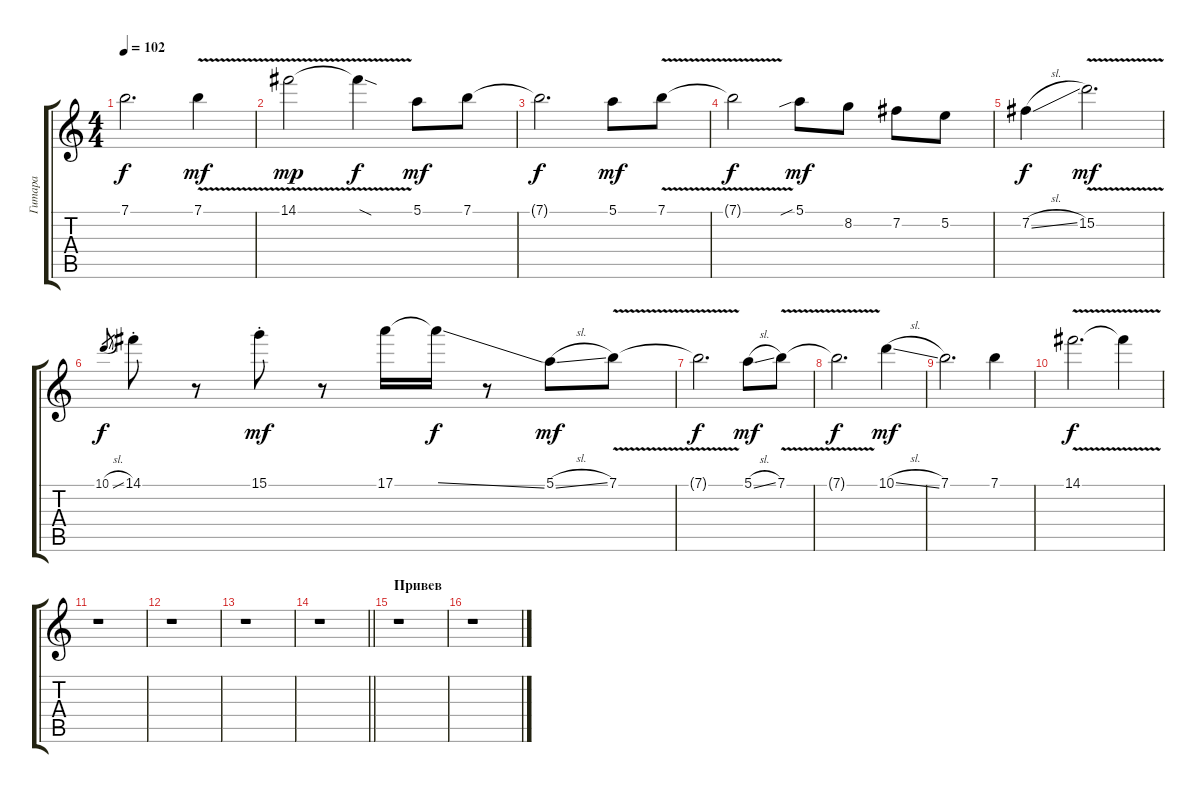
\track ("Гитара" "Гитара") {instrument electricguitarmuted}
\staff {score tabs}
\tuning (E4 B3 G3 D3 A2 E2) {hide}
\ts (4 4)
\tempo 102
\clef g2
\ks c
7.1.2{d dy f} 7.1{v}.4{dy mf} |
14.1{v}.2{dy mp} 14.1{sod t}.4{dy f} 5.1.8{dy mf} 7.1.8 |
7.1{t}.2{d dy f} 5.1.8{dy mf} 7.1{v}.8 |
7.1{t}.2{dy f} 5.1{sib}.8{dy mf} 8.2.8 7.2.8 5.2.8 |
7.2{sl}.4{dy f} 15.2{v}.2{d dy mf} |
10.1{sl}.8{gr dy f} 14.1{st}.8 r.8 15.1{st}.8{dy mf} r.8 17.1.16 17.1{ss t}.16{dy f} r.8 5.1{sl}.8{dy mf} 7.1{v}.8 |
7.1{t}.2{d dy f} 5.1{sl}.8{dy mf} 7.1{v}.8 |
7.1{t}.2{d dy f} 10.1{sl}.4{dy mf} |
7.1.2{d} 7.1.4 |
14.1{v}.2{d dy f} 14.1{t}.4 |
r.1 |
r.1 |
r.1 |
\barLineRight lightlight
r.1 |
\section ("" "Привев")
r.1 |
r.1
